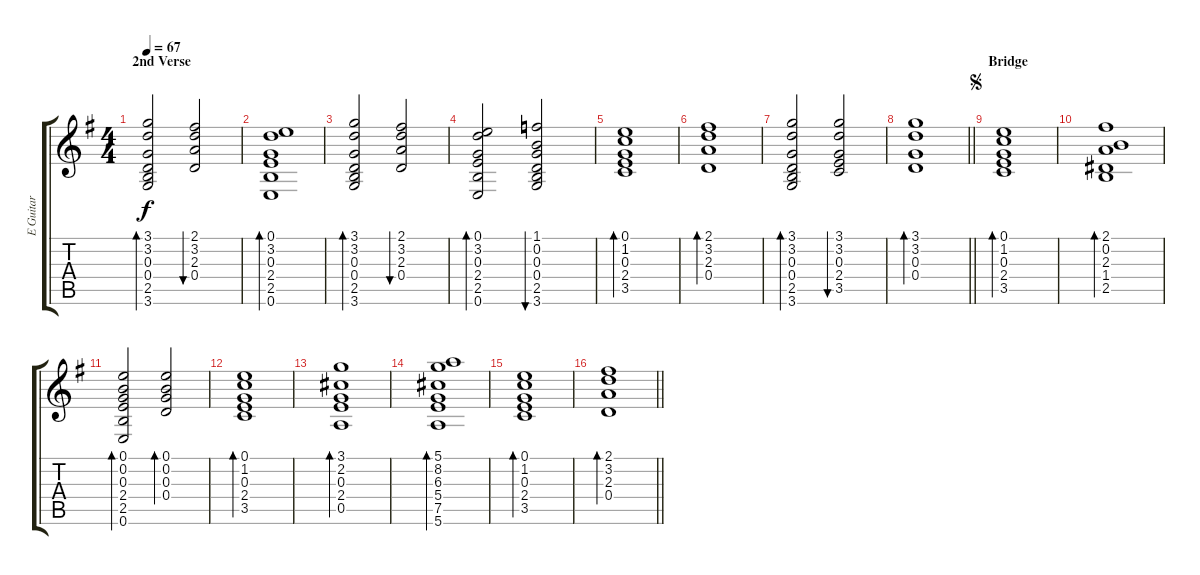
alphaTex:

\track ("E Guitar" "E Guitar") {instrument overdrivenguitar}
\staff {score tabs}
\tuning (E4 B3 G3 D3 A2 E2) {hide}
\ts (4 4)
\section ("" "2nd Verse")
\tempo 67
\clef g2
\ks g
(3.1 3.2 0.3 0.4 2.5 3.6).2{bd 60 dy f} (2.1 3.2 2.3 0.4).2{bu 60} |
(0.1 3.2 0.3 2.4 2.5 0.6).1{bd 60} |
(3.1 3.2 0.3 0.4 2.5 3.6).2{bd 60} (2.1 3.2 2.3 0.4).2{bu 60} |
(0.1 3.2 0.3 2.4 2.5 0.6).2{bd 60} (1.1 0.2 0.3 0.4 2.5 3.6).2{bu 60} |
(0.1 1.2 0.3 2.4 3.5).1{bd 60} |
(2.1 3.2 2.3 0.4).1{bd 60} |
(3.1 3.2 0.3 0.4 2.5 3.6).2{bd 60} (3.1 3.2 0.3 2.4 3.5).2{bu 60} |
\barLineRight lightlight
(3.1 3.2 0.3 0.4).1{bd 60} |
\section ("" "Bridge")
\jump segno
(0.1 1.2 0.3 2.4 3.5).1{bd 60} |
(2.1 0.2 2.3 1.4 2.5).1{bd 60} |
(0.1 0.2 0.3 2.4 2.5 0.6).2{bd 60} (0.1 0.2 0.3 0.4).2{bd 60} |
(0.1 1.2 0.3 2.4 3.5).1{bd 60} |
(3.1 2.2 0.3 2.4 0.5).1{bd 60} |
(5.1 8.2 6.3 5.4 7.5 5.6).1{bd 60} |
(0.1 1.2 0.3 2.4 3.5).1{bd 60} |
\barLineRight lightlight
(2.1 3.2 2.3 0.4).1{bd 60}
